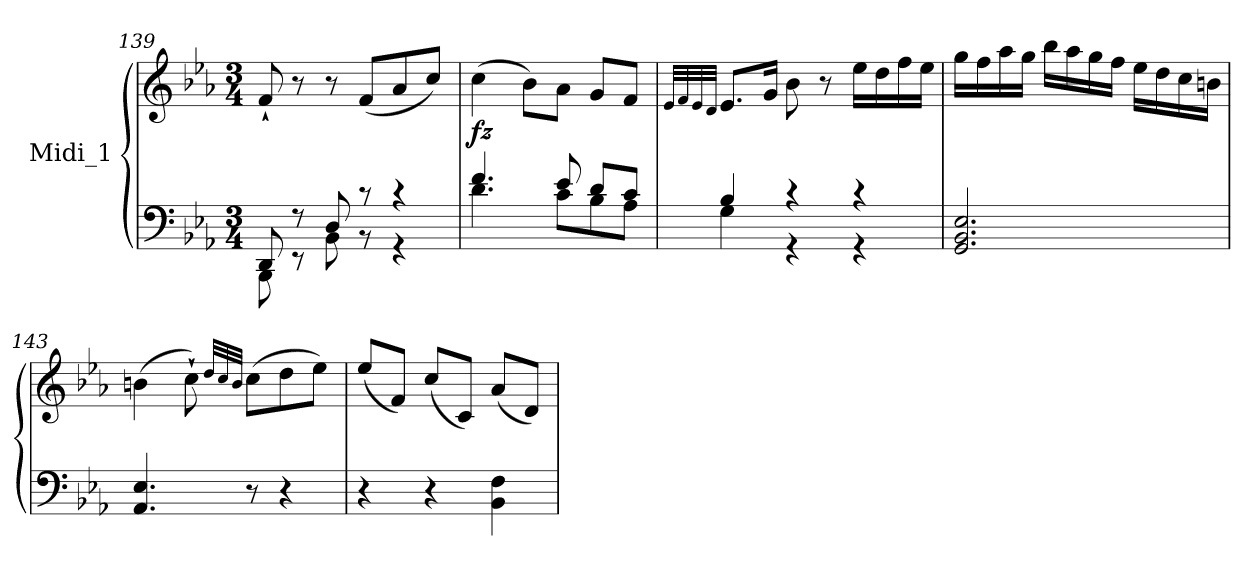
**kern	**kern	**dynam
*part1	*part1	*part1
*staff2	*staff1	*staff1/2
*I"Midi_1	*	*
*clefF4	*clefG2	*
*k[b-e-a-]	*k[b-e-a-]	*
*E-:	*E-:	*
*M3/4	*M3/4	*
=139	=139	=139
*^	*	*
8DD/	8BBB-\	8f`/	.
8r	8r	8r	.
8D/	8BB-\	8r	.
8r	8r	(<8f/L	.
4r	4r	8a-/	.
.	.	8cc/J)	.
=140	=140	=140	=140
!	!	!	!LO:DY:b
4.f/	4.d\	(>4cc\	fz
.	.	8b-\L)	.
8e-/	8c\L	8a-\J	.
8d/L	8B-\	8g/L	.
8c/J	8A-\J	8f/J	.
=141	=141	=141	=141
.	.	32qe-/LLL	.
.	.	32qf/	.
.	.	32qe-/	.
.	.	32qd/JJJ	.
4B-/	4G\	8.e-/L	.
.	.	16g/Jk	.
4r	4r	8b-\	.
.	.	8r	.
4r	4r	16ee-\LL	.
.	.	16dd\	.
.	.	16ff\	.
.	.	16ee-\JJ	.
*v	*v	*	*
!!LO:LB:g=z
=142	=142	=142
2.GG/ 2.BB-/ 2.E-/	16gg\LL	.
.	16ff\	.
.	16aa-\	.
.	16gg\JJ	.
.	16bb-\LL	.
.	16aa-\	.
.	16gg\	.
.	16ff\JJ	.
.	16ee-\LL	.
.	16dd\	.
.	16cc\	.
.	16bn\JJ	.
=143	=143	=143
4.AA-/ 4.E-/	(>4bn\	.
.	8cc`\)	.
.	32qdd/LLL	.
.	32qcc/	.
.	32qb/JJJ	.
8r	(>8cc\L	.
4r	8dd\	.
.	8ee-\J)	.
=144	=144	=144
4r	(<8ee-/L	.
.	8f/J)	.
4r	(<8cc/L	.
.	8c/J)	.
4BB-\ 4F\	(<8a-/L	.
.	8d/J)	.
=	=	=
*-	*-	*-
